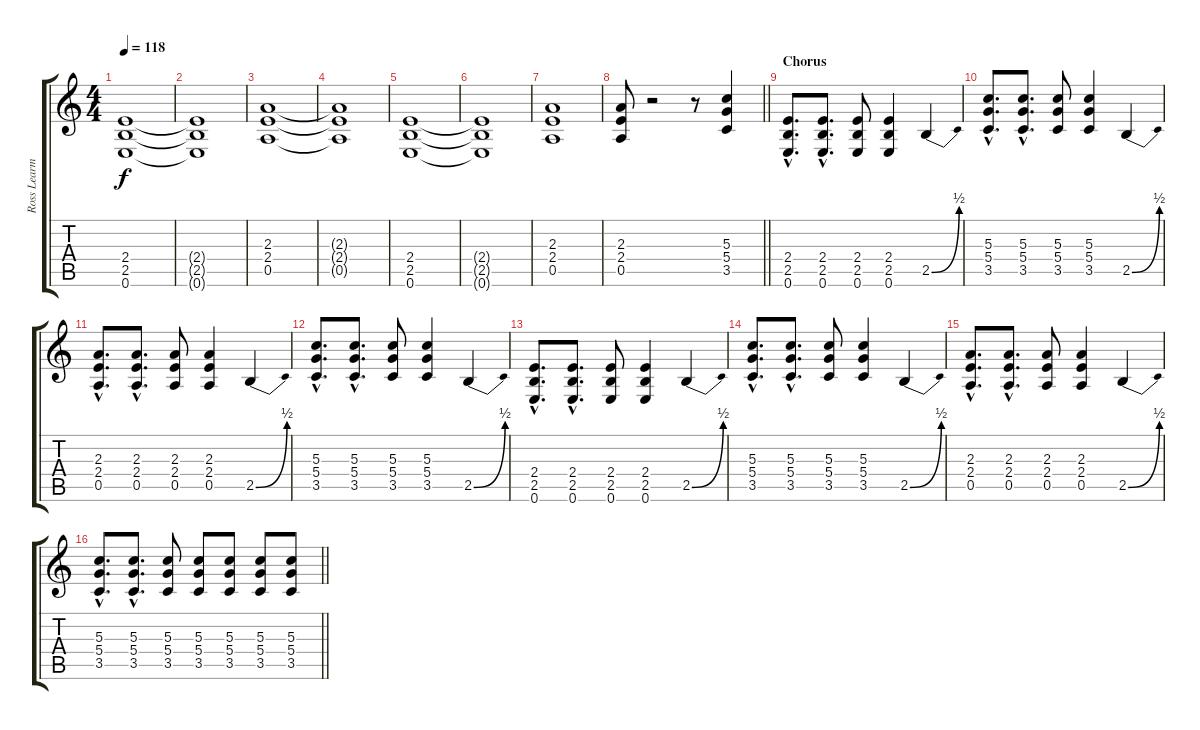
\track ("Ross Learmonth (Rhythm Guitar)" "Ross Learm") {instrument distortionguitar}
\staff {score tabs}
\tuning (E4 B3 G3 D3 A2 E2) {hide}
\ts (4 4)
\tempo 118
\clef g2
\ks c
(2.4 2.5 0.6).1{dy f} |
(2.4{t} 2.5{t} 0.6{t}).1 |
(2.3 2.4 0.5).1 |
(2.3{t} 2.4{t} 0.5{t}).1 |
(2.4 2.5 0.6).1 |
(2.4{t} 2.5{t} 0.6{t}).1 |
(2.3 2.4 0.5).1 |
\barLineRight lightlight
(2.3 2.4 0.5).8 r.2 r.8 (5.3 5.4 3.5).4 |
\section ("" "Chorus")
(2.4{hac} 2.5{hac} 0.6{hac}).8{d} (2.4{hac} 2.5{hac} 0.6{hac}).8{d} (2.4 2.5 0.6).8 (2.4 2.5 0.6).4 2.5{be (bend 0 0 60 2)}.4 |
(5.3{hac} 5.4{hac} 3.5{hac}).8{d} (5.3{hac} 5.4{hac} 3.5{hac}).8{d} (5.3 5.4 3.5).8 (5.3 5.4 3.5).4 2.5{be (bend 0 0 60 2)}.4 |
(2.3{hac} 2.4{hac} 0.5{hac}).8{d} (2.3{hac} 2.4{hac} 0.5{hac}).8{d} (2.3 2.4 0.5).8 (2.3 2.4 0.5).4 2.5{be (bend 0 0 60 2)}.4 |
(5.3{hac} 5.4{hac} 3.5{hac}).8{d} (5.3{hac} 5.4{hac} 3.5{hac}).8{d} (5.3 5.4 3.5).8 (5.3 5.4 3.5).4 2.5{be (bend 0 0 60 2)}.4 |
(2.4{hac} 2.5{hac} 0.6{hac}).8{d} (2.4{hac} 2.5{hac} 0.6{hac}).8{d} (2.4 2.5 0.6).8 (2.4 2.5 0.6).4 2.5{be (bend 0 0 60 2)}.4 |
(5.3{hac} 5.4{hac} 3.5{hac}).8{d} (5.3{hac} 5.4{hac} 3.5{hac}).8{d} (5.3 5.4 3.5).8 (5.3 5.4 3.5).4 2.5{be (bend 0 0 60 2)}.4 |
(2.3{hac} 2.4{hac} 0.5{hac}).8{d} (2.3{hac} 2.4{hac} 0.5{hac}).8{d} (2.3 2.4 0.5).8 (2.3 2.4 0.5).4 2.5{be (bend 0 0 60 2)}.4 |
\barLineRight lightlight
(5.3{hac} 5.4{hac} 3.5{hac}).8{d} (5.3{hac} 5.4{hac} 3.5{hac}).8{d} (5.3 5.4 3.5).8 (5.3 5.4 3.5).8 (5.3 5.4 3.5).8 (5.3 5.4 3.5).8 (5.3 5.4 3.5).8
